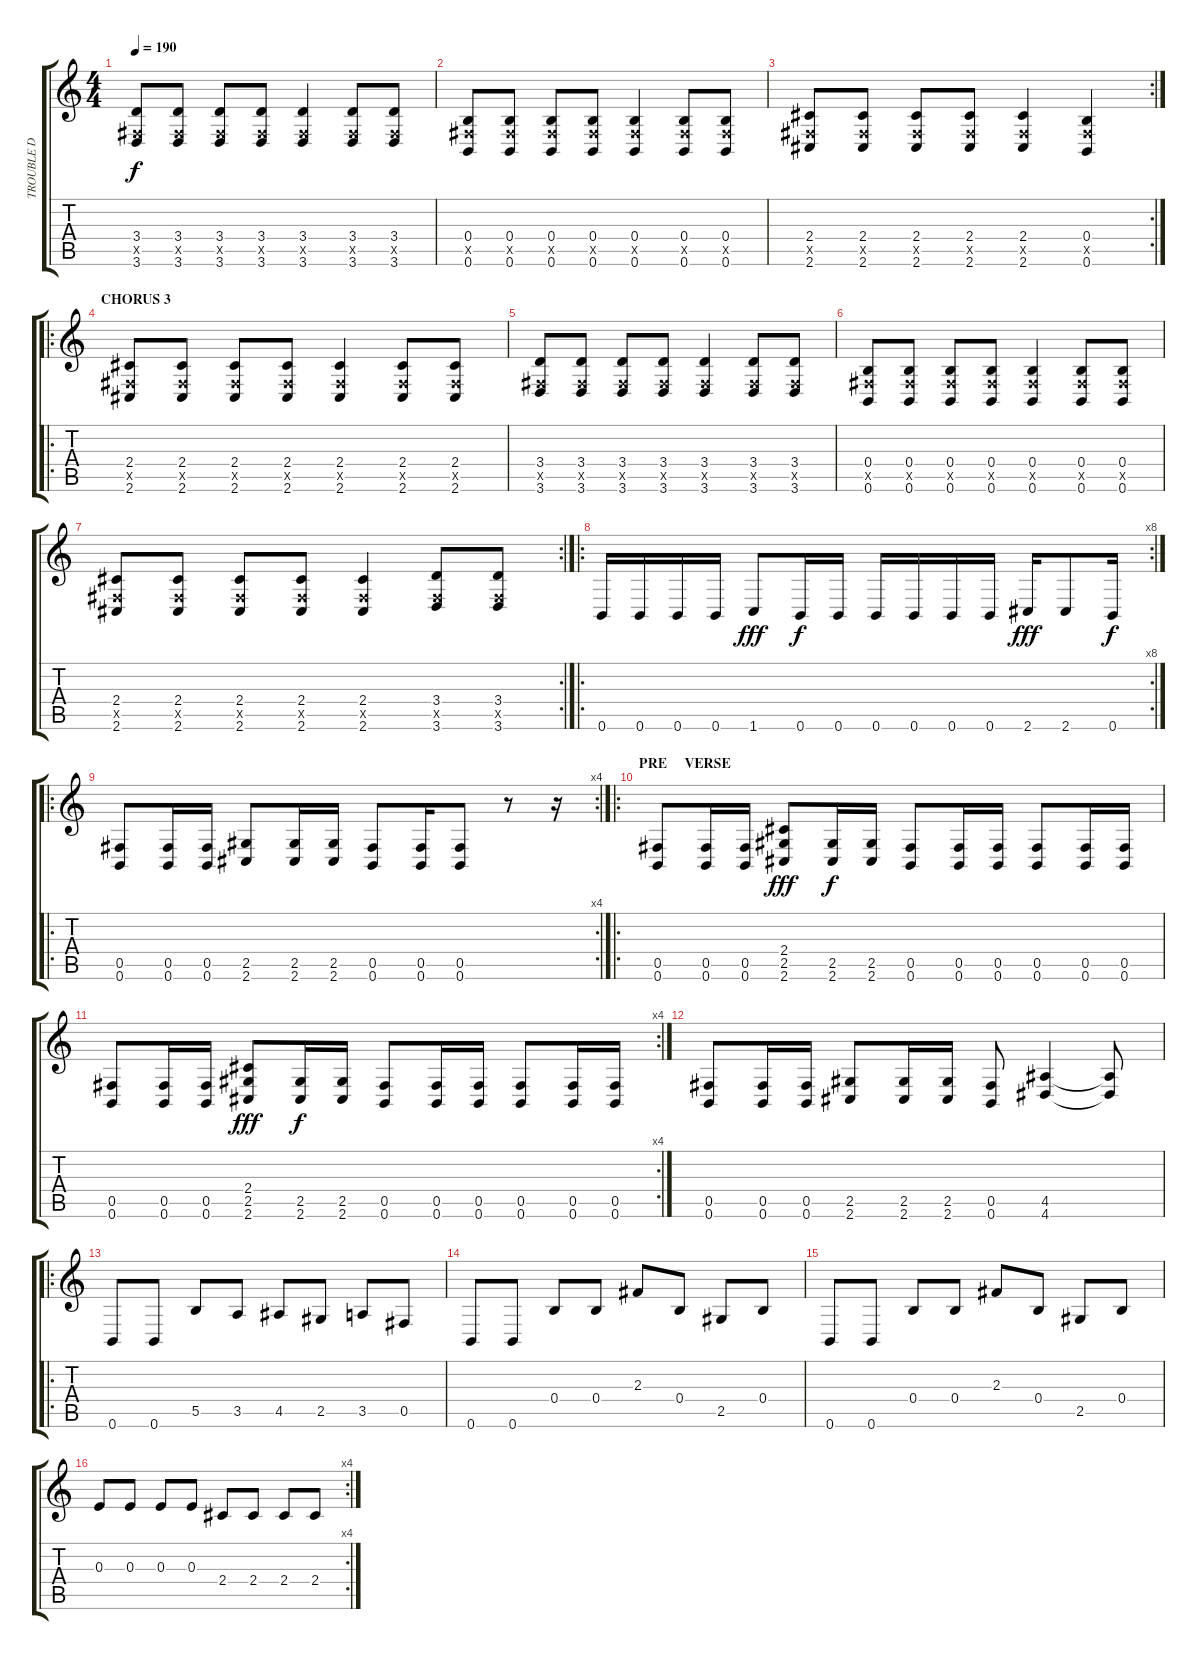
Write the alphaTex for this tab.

\track ("TROUBLE D" "TROUBLE D") {instrument electricbassfinger}
\staff {score tabs}
\tuning (Db4 Ab3 E3 B2 Gb2 B1) {hide}
\ts (4 4)
\tempo 190
\clef g2
\ks c
(3.4 0.5{x} 3.6).8{dy f} (3.4 0.5{x} 3.6).8 (3.4 0.5{x} 3.6).8 (3.4 0.5{x} 3.6).8 (3.4 0.5{x} 3.6).4 (3.4 0.5{x} 3.6).8 (3.4 0.5{x} 3.6).8 |
(0.4 0.5{x} 0.6).8 (0.4 0.5{x} 0.6).8 (0.4 0.5{x} 0.6).8 (0.4 0.5{x} 0.6).8 (0.4 0.5{x} 0.6).4 (0.4 0.5{x} 0.6).8 (0.4 0.5{x} 0.6).8 |
\rc 2
(2.4 0.5{x} 2.6).8 (2.4 0.5{x} 2.6).8 (2.4 0.5{x} 2.6).8 (2.4 0.5{x} 2.6).8 (2.4 0.5{x} 2.6).4 (0.4 0.5{x} 0.6).4 |
\ro
\section ("" "CHORUS 3")
(2.4 0.5{x} 2.6).8 (2.4 0.5{x} 2.6).8 (2.4 0.5{x} 2.6).8 (2.4 0.5{x} 2.6).8 (2.4 0.5{x} 2.6).4 (2.4 0.5{x} 2.6).8 (2.4 0.5{x} 2.6).8 |
(3.4 0.5{x} 3.6).8 (3.4 0.5{x} 3.6).8 (3.4 0.5{x} 3.6).8 (3.4 0.5{x} 3.6).8 (3.4 0.5{x} 3.6).4 (3.4 0.5{x} 3.6).8 (3.4 0.5{x} 3.6).8 |
(0.4 0.5{x} 0.6).8 (0.4 0.5{x} 0.6).8 (0.4 0.5{x} 0.6).8 (0.4 0.5{x} 0.6).8 (0.4 0.5{x} 0.6).4 (0.4 0.5{x} 0.6).8 (0.4 0.5{x} 0.6).8 |
\rc 2
(2.4 0.5{x} 2.6).8 (2.4 0.5{x} 2.6).8 (2.4 0.5{x} 2.6).8 (2.4 0.5{x} 2.6).8 (2.4 0.5{x} 2.6).4 (3.4 0.5{x} 3.6).8 (3.4 0.5{x} 3.6).8 |
\ro
\rc 8
0.6.16 0.6.16 0.6.16 0.6.16 1.6.8{dy fff} 0.6.16{dy f} 0.6.16 0.6.16 0.6.16 0.6.16 0.6.16 2.6.16{dy fff} 2.6.8 0.6.16{dy f} |
\ro
\rc 4
(0.5 0.6).8 (0.5 0.6).16 (0.5 0.6).16 (2.5 2.6).8 (2.5 2.6).16 (2.5 2.6).16 (0.5 0.6).8 (0.5 0.6).16 (0.5 0.6).8 r.8 r.16 |
\ro
\section ("" "PRE     VERSE")
(0.5 0.6).8 (0.5 0.6).16 (0.5 0.6).16 (2.4 2.5 2.6).8{dy fff} (2.5 2.6).16{dy f} (2.5 2.6).16 (0.5 0.6).8 (0.5 0.6).16 (0.5 0.6).16 (0.5 0.6).8 (0.5 0.6).16 (0.5 0.6).16 |
\rc 4
(0.5 0.6).8 (0.5 0.6).16 (0.5 0.6).16 (2.4 2.5 2.6).8{dy fff} (2.5 2.6).16{dy f} (2.5 2.6).16 (0.5 0.6).8 (0.5 0.6).16 (0.5 0.6).16 (0.5 0.6).8 (0.5 0.6).16 (0.5 0.6).16 |
(0.5 0.6).8 (0.5 0.6).16 (0.5 0.6).16 (2.5 2.6).8 (2.5 2.6).16 (2.5 2.6).16 (0.5 0.6).8 (4.5 4.6).4 (4.5{t} 4.6{t}).8 |
\ro
0.6.8 0.6.8 5.5.8 3.5.8 4.5.8 2.5.8 3.5.8 0.5.8 |
0.6.8 0.6.8 0.4.8 0.4.8 2.3.8 0.4.8 2.5.8 0.4.8 |
0.6.8 0.6.8 0.4.8 0.4.8 2.3.8 0.4.8 2.5.8 0.4.8 |
\rc 4
0.3.8 0.3.8 0.3.8 0.3.8 2.4.8 2.4.8 2.4.8 2.4.8
